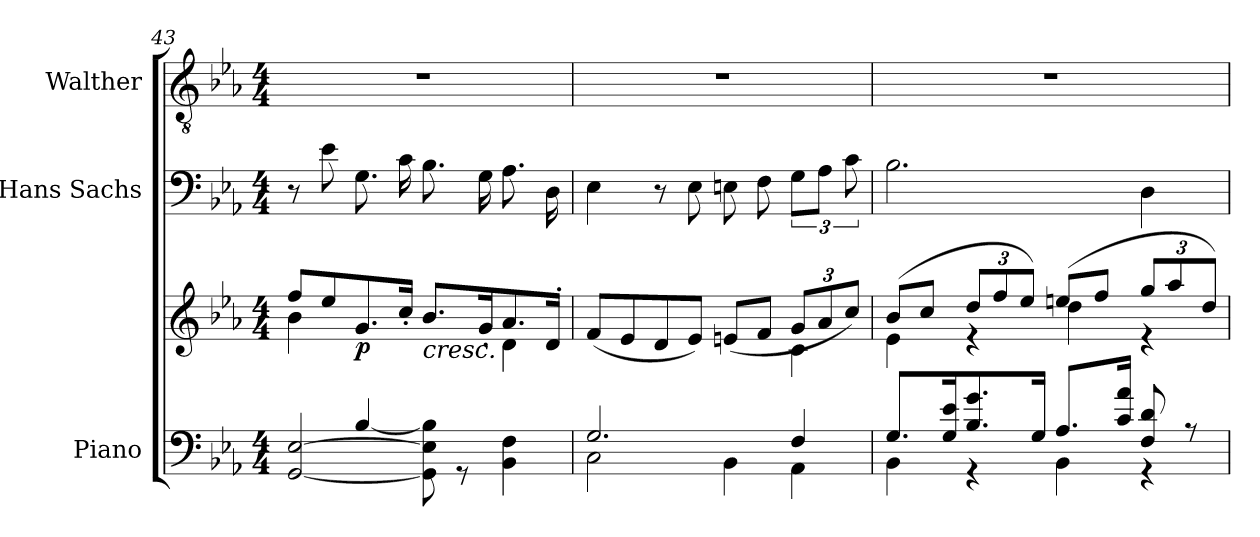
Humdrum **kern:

**kern	**kern	**dynam	**kern	**kern
*part3	*part3	*part3	*part2	*part1
*staff4	*staff3	*staff3/4	*staff2	*staff1
*I"Piano	*	*	*I"Hans Sachs	*I"Walther
*I'Pno.	*	*	*I'H. S.	*I'W.
*clefF4	*clefG2	*	*clefF4	*clefGv2
*k[b-e-a-]	*k[b-e-a-]	*	*k[b-e-a-]	*k[b-e-a-]
*M4/4	*M4/4	*	*M4/4	*M4/4
=43	=43	=43	=43	=43
*^	*^	*	*	*
[2GG/ [2E-/	4ryy	8ff/L	4b-\	.	8r	1r
.	.	8ee-/	.	.	8e-\	.
!	!	!	!	!LO:DY:b	!	!
.	[4B-/	8.g/	2ryy	p	8.G\	.
.	.	16cc'/Jk	.	.	16c\	.
!	!	!LO:TX:b:i:t=cresc.	!	!	!	!
8GG\] 8E-\] 8B-\]	2ryy	8.b-/L	.	.	8.B-\	.
8rGG	.	.	.	.	.	.
.	.	16g'/K	.	.	16G\	.
4BB-\ 4F\	.	8.a-/	4d\	.	8.A-\	.
.	.	16d'/Jk	.	.	16D\	.
=44	=44	=44	=44	=44	=44	=44
2.G/	2C\	(<8f/L	2.ryy	.	4E-\	1r
.	.	8e-/	.	.	.	.
.	.	8d/	.	.	8r	.
.	.	8e-/J)	.	.	8E-\	.
.	4BB-\	(>8en/L	.	.	8En\	.
.	.	8f/J	.	.	8F\	.
*	*	*Xbrackettup	*	*	*	*
4F/	4AA-\	12g/L	4c\	.	12G\L	.
.	.	12a-/	.	.	12A-\J	.
.	.	12cc/J)	.	.	12c\	.
!!LO:LB:g=z
=45	=45	=45	=45	=45	=45	=45
8.G/L	4BB-\	(>8b-/L	4e-\	.	2.B-\	1r
.	.	8cc/J	.	.	.	.
16G/ 16e-/K	.	.	.	.	.	.
8.B-/ 8.g/	4r	12dd/L	4r	.	.	.
.	.	12ff/	.	.	.	.
.	.	12ee-/J)	.	.	.	.
16G/Jk	.	.	.	.	.	.
8.A-/L	4BB-\	(>8een/L	4dd\	.	.	.
.	.	8ff/J	.	.	.	.
16c/ 16a-/Jk	.	.	.	.	.	.
8F/ 8d/	4r	12gg/L	4r	.	4D\	.
.	.	12aa-/	.	.	.	.
8r	.	.	.	.	.	.
.	.	12dd/J)	.	.	.	.
*v	*v	*	*	*	*	*
*	*v	*v	*	*	*
=	=	=	=	=
*-	*-	*-	*-	*-
